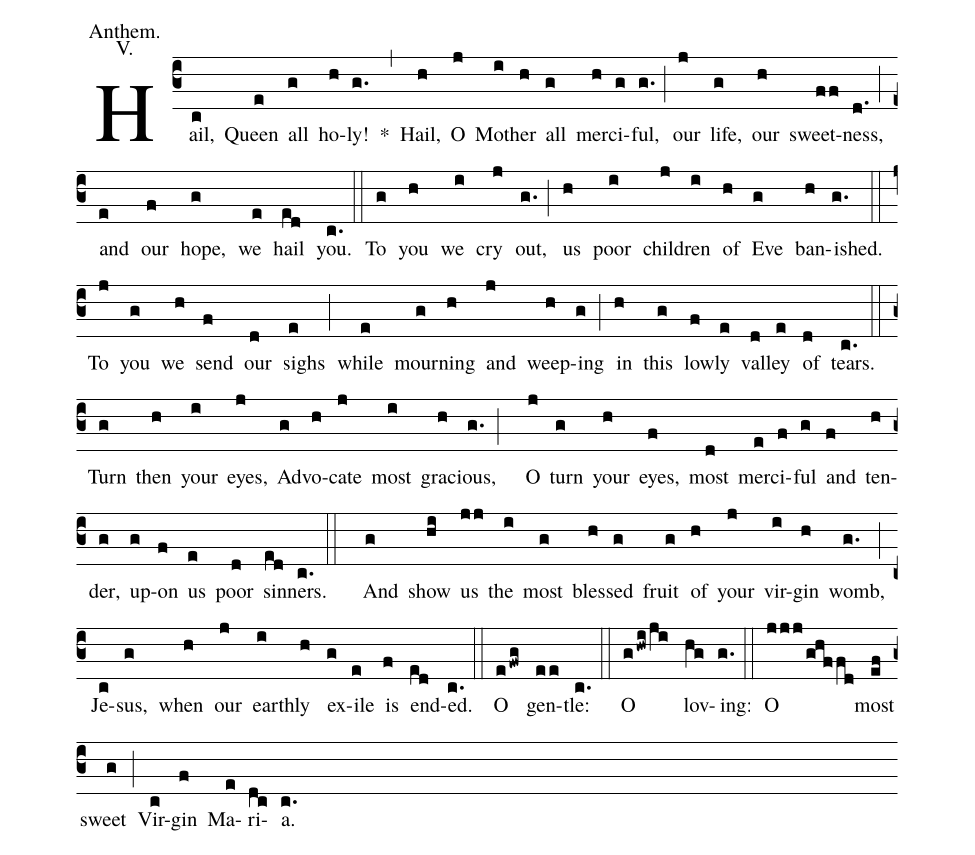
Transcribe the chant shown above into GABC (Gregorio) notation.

annotation: Anthem.;
annotation: V.;
%%
Hail,(c) Queen(e) all(g) ho(h)ly!(g.) <sp>*</sp>(,) Hail,(h) O(j) Moth(i)er(h) all(g) mer(h)ci(g)ful,(g.) (;) our(j) life,(g) our(h) sweet(ff)ness,(d.) (;) and(e) our(f) hope,(g) we(e) hail(ed) you.(c.) (::)

To(g) you(h) we(i) cry(j) out,(g.) (;) us(h) poor(i) child(j)ren(i) of(h) Eve(g) ban(h)ished.(g.) (::)

To(j) you(g) we(h) send(f) our(d) sighs(e) (;) while(e) mourn(g)ing(h) and(j) weep(h)ing(g) (;) in(h) this(g) low(f)ly(e) val(d)ley(e) of(d) tears.(c.) (::)

Turn(g) then(h) your(i) eyes,(j) Ad(g)vo(h)cate(j) most(i) gra(h)cious,(g.;) O(j) turn(g) your(h) eyes,(f) most(d) mer(e)ci(f)ful(g) and(f) ten(h)der,(g) up(g)on(f) us(e) poor(d) sin(ed)ners.(c.::)

And(g) show(hi) us(jj) the(i) most(g) bless(h)ed(g) fruit(g) of(h) your(j) vir(i)gin(h) womb,(g.) (;) Je(c)sus,(g) when(h) our(j) earth(i)ly(h) ex(g)ile(e) is(f) end(ed)ed.(c.) (::)

O(efwg) gen(ee)tle:(c.) (::)

O(ghwi/ji) lov(hg)ing:(g.) (::) O(jjj/ghffd) most(ef) sweet(g) (;) Vir(c)gin(f) Ma(e)ri(dc)a.(c.)
